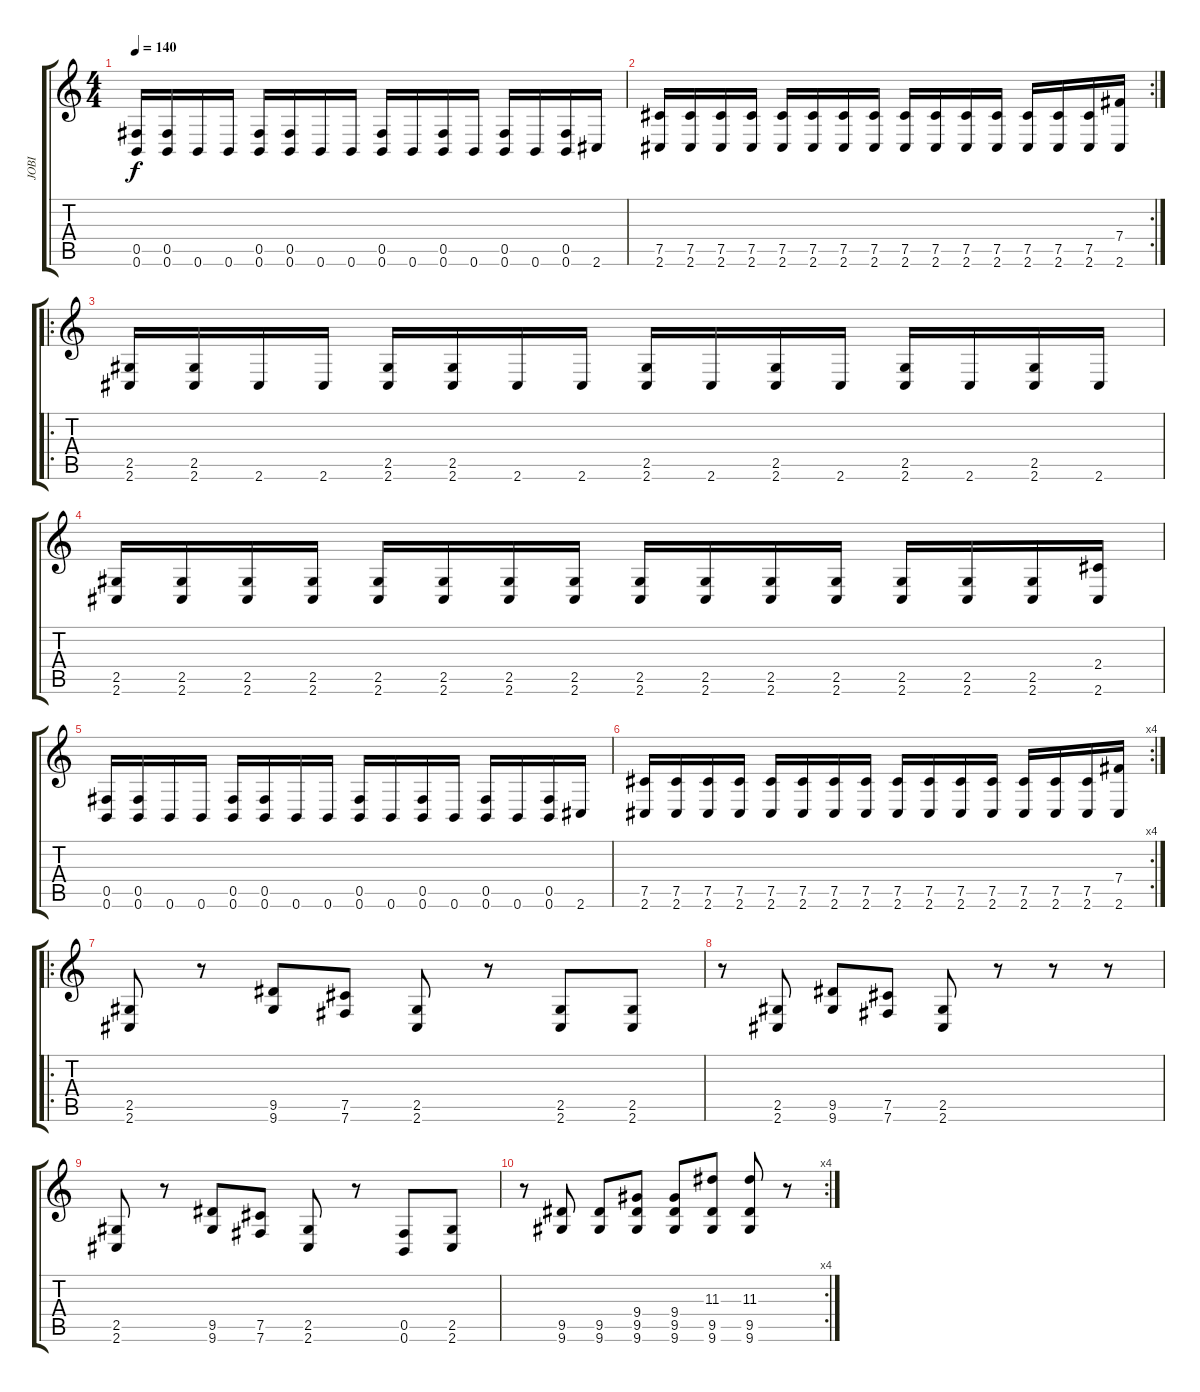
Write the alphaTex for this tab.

\track ("JOBI" "JOBI") {instrument overdrivenguitar}
\staff {score tabs}
\tuning (Db4 Ab3 E3 B2 Gb2 B1) {hide}
\ts (4 4)
\tempo 140
\clef g2
\ks c
(0.5 0.6).16{dy f} (0.5 0.6).16 0.6.16 0.6.16 (0.5 0.6).16 (0.5 0.6).16 0.6.16 0.6.16 (0.5 0.6).16 0.6.16 (0.5 0.6).16 0.6.16 (0.5 0.6).16 0.6.16 (0.5 0.6).16 2.6.16 |
\rc 2
(7.5 2.6).16 (7.5 2.6).16 (7.5 2.6).16 (7.5 2.6).16 (7.5 2.6).16 (7.5 2.6).16 (7.5 2.6).16 (7.5 2.6).16 (7.5 2.6).16 (7.5 2.6).16 (7.5 2.6).16 (7.5 2.6).16 (7.5 2.6).16 (7.5 2.6).16 (7.5 2.6).16 (7.4 2.6).16 |
\ro
(2.5 2.6).16 (2.5 2.6).16 2.6.16 2.6.16 (2.5 2.6).16 (2.5 2.6).16 2.6.16 2.6.16 (2.5 2.6).16 2.6.16 (2.5 2.6).16 2.6.16 (2.5 2.6).16 2.6.16 (2.5 2.6).16 2.6.16 |
(2.5 2.6).16 (2.5 2.6).16 (2.5 2.6).16 (2.5 2.6).16 (2.5 2.6).16 (2.5 2.6).16 (2.5 2.6).16 (2.5 2.6).16 (2.5 2.6).16 (2.5 2.6).16 (2.5 2.6).16 (2.5 2.6).16 (2.5 2.6).16 (2.5 2.6).16 (2.5 2.6).16 (2.4 2.6).16 |
(0.5 0.6).16 (0.5 0.6).16 0.6.16 0.6.16 (0.5 0.6).16 (0.5 0.6).16 0.6.16 0.6.16 (0.5 0.6).16 0.6.16 (0.5 0.6).16 0.6.16 (0.5 0.6).16 0.6.16 (0.5 0.6).16 2.6.16 |
\rc 4
(7.5 2.6).16 (7.5 2.6).16 (7.5 2.6).16 (7.5 2.6).16 (7.5 2.6).16 (7.5 2.6).16 (7.5 2.6).16 (7.5 2.6).16 (7.5 2.6).16 (7.5 2.6).16 (7.5 2.6).16 (7.5 2.6).16 (7.5 2.6).16 (7.5 2.6).16 (7.5 2.6).16 (7.4 2.6).16 |
\ro
(2.5 2.6).8 r.8 (9.5 9.6).8 (7.5 7.6).8 (2.5 2.6).8 r.8 (2.5 2.6).8 (2.5 2.6).8 |
r.8 (2.5 2.6).8 (9.5 9.6).8 (7.5 7.6).8 (2.5 2.6).8 r.8 r.8 r.8 |
(2.5 2.6).8 r.8 (9.5 9.6).8 (7.5 7.6).8 (2.5 2.6).8 r.8 (0.5 0.6).8 (2.5 2.6).8 |
\rc 4
r.8 (9.5 9.6).8 (9.5 9.6).8 (9.4 9.5 9.6).8 (9.4 9.5 9.6).8 (11.3 9.5 9.6).8 (11.3 9.5 9.6).8 r.8
